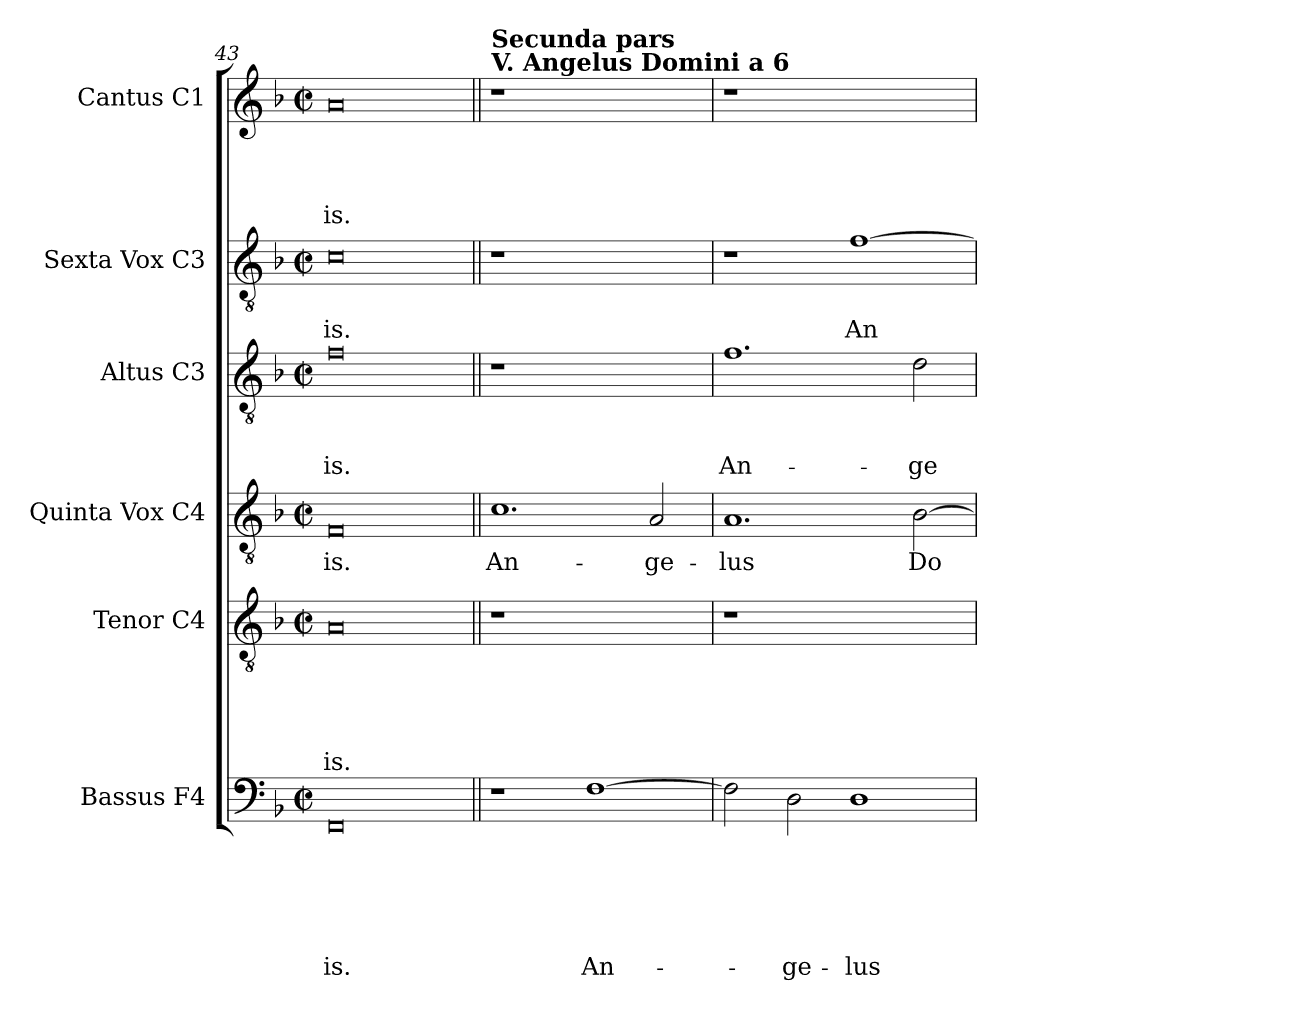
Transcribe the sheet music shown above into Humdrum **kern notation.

**kern	**text	**text	**text	**text	**text	**text	**kern	**text	**text	**text	**text	**text	**kern	**text	**kern	**text	**text	**text	**kern	**text	**text	**kern	**text	**text	**text	**text
*part6	*part6	*part6	*part6	*part6	*part6	*part6	*part5	*part5	*part5	*part5	*part5	*part5	*part4	*part4	*part3	*part3	*part3	*part3	*part2	*part2	*part2	*part1	*part1	*part1	*part1	*part1
*staff6	*staff6	*staff6	*staff6	*staff6	*staff6	*staff6	*staff5	*staff5	*staff5	*staff5	*staff5	*staff5	*staff4	*staff4	*staff3	*staff3	*staff3	*staff3	*staff2	*staff2	*staff2	*staff1	*staff1	*staff1	*staff1	*staff1
*I"Bassus F4	*	*	*	*	*	*	*I"Tenor C4	*	*	*	*	*	*I"Quinta Vox C4	*	*I"Altus C3	*	*	*	*I"Sexta Vox C3	*	*	*I"Cantus C1	*	*	*	*
*I'B	*	*	*	*	*	*	*I'T	*	*	*	*	*	*	*	*I'A	*	*	*	*	*	*	*I'C	*	*	*	*
*clefF4	*	*	*	*	*	*	*clefGv2	*	*	*	*	*	*clefGv2	*	*clefGv2	*	*	*	*clefGv2	*	*	*clefG2	*	*	*	*
*k[b-]	*	*	*	*	*	*	*k[b-]	*	*	*	*	*	*k[b-]	*	*k[b-]	*	*	*	*k[b-]	*	*	*k[b-]	*	*	*	*
*F:	*	*	*	*	*	*	*F:	*	*	*	*	*	*F:	*	*F:	*	*	*	*F:	*	*	*F:	*	*	*	*
*M2/2	*	*	*	*	*	*	*M2/2	*	*	*	*	*	*M2/2	*	*M2/2	*	*	*	*M2/2	*	*	*M2/2	*	*	*	*
*met(c|)	*	*	*	*	*	*	*met(c|)	*	*	*	*	*	*met(c|)	*	*met(c|)	*	*	*	*met(c|)	*	*	*met(c|)	*	*	*	*
=43	=43	=43	=43	=43	=43	=43	=43	=43	=43	=43	=43	=43	=43	=43	=43	=43	=43	=43	=43	=43	=43	=43	=43	=43	=43	=43
!	!	!	!	!	!	!LO:LY:b	!	!	!	!	!	!LO:LY:b	!	!LO:LY:b	!	!	!	!LO:LY:b	!	!	!LO:LY:b	!	!	!	!	!LO:LY:b
0FF	.	.	.	.	.	-is.	0A	.	.	.	.	-is.	0F	-is.	0f	.	.	-is.	0c	.	-is.	0a	.	.	.	-is.
!!LO:LB:g=z
=44||	=44||	=44||	=44||	=44||	=44||	=44||	=44||	=44||	=44||	=44||	=44||	=44||	=44||	=44||	=44||	=44||	=44||	=44||	=44||	=44||	=44||	=44||	=44||	=44||	=44||	=44||
!	!	!	!	!	!	!	!	!	!	!	!	!	!	!	!	!	!	!	!	!	!	!LO:TX:a:B:t=Secunda pars\nV. Angelus Domini a 6	!	!	!	!
!	!	!	!	!	!	!	!	!	!	!	!	!	!	!LO:LY:b	!	!	!	!	!	!	!	!	!	!	!	!
1r	.	.	.	.	.	.	1r	.	.	.	.	.	1.c	An-	1r	.	.	.	1r	.	.	1r	.	.	.	.
!	!	!	!	!	!	!LO:LY:b	!	!	!	!	!	!	!	!	!	!	!	!	!	!	!	!	!	!	!	!
[1F	.	.	.	.	.	An-	1ryy	.	.	.	.	.	.	.	1ryy	.	.	.	1ryy	.	.	1ryy	.	.	.	.
!	!	!	!	!	!	!	!	!	!	!	!	!	!	!LO:LY:b	!	!	!	!	!	!	!	!	!	!	!	!
.	.	.	.	.	.	.	.	.	.	.	.	.	2A/	-ge-	.	.	.	.	.	.	.	.	.	.	.	.
=45	=45	=45	=45	=45	=45	=45	=45	=45	=45	=45	=45	=45	=45	=45	=45	=45	=45	=45	=45	=45	=45	=45	=45	=45	=45	=45
!	!	!	!	!	!	!	!	!	!	!	!	!	!	!LO:LY:b	!	!	!	!LO:LY:b	!	!	!	!	!	!	!	!
2F\]	.	.	.	.	.	.	1r	.	.	.	.	.	1.A	-lus	1.f	.	.	An-	1r	.	.	1r	.	.	.	.
!	!	!	!	!	!	!LO:LY:b	!	!	!	!	!	!	!	!	!	!	!	!	!	!	!	!	!	!	!	!
2D\	.	.	.	.	.	-ge-	.	.	.	.	.	.	.	.	.	.	.	.	.	.	.	.	.	.	.	.
!	!	!	!	!	!	!LO:LY:b	!	!	!	!	!	!	!	!	!	!	!	!	!	!	!LO:LY:b	!	!	!	!	!
1D	.	.	.	.	.	-lus	1ryy	.	.	.	.	.	.	.	.	.	.	.	[1f	.	An-	1ryy	.	.	.	.
!	!	!	!	!	!	!	!	!	!	!	!	!	!	!LO:LY:b	!	!	!	!LO:LY:b	!	!	!	!	!	!	!	!
.	.	.	.	.	.	.	.	.	.	.	.	.	[2B-\	Do-	2d\	.	.	-ge-	.	.	.	.	.	.	.	.
=	=	=	=	=	=	=	=	=	=	=	=	=	=	=	=	=	=	=	=	=	=	=	=	=	=	=
*-	*-	*-	*-	*-	*-	*-	*-	*-	*-	*-	*-	*-	*-	*-	*-	*-	*-	*-	*-	*-	*-	*-	*-	*-	*-	*-
